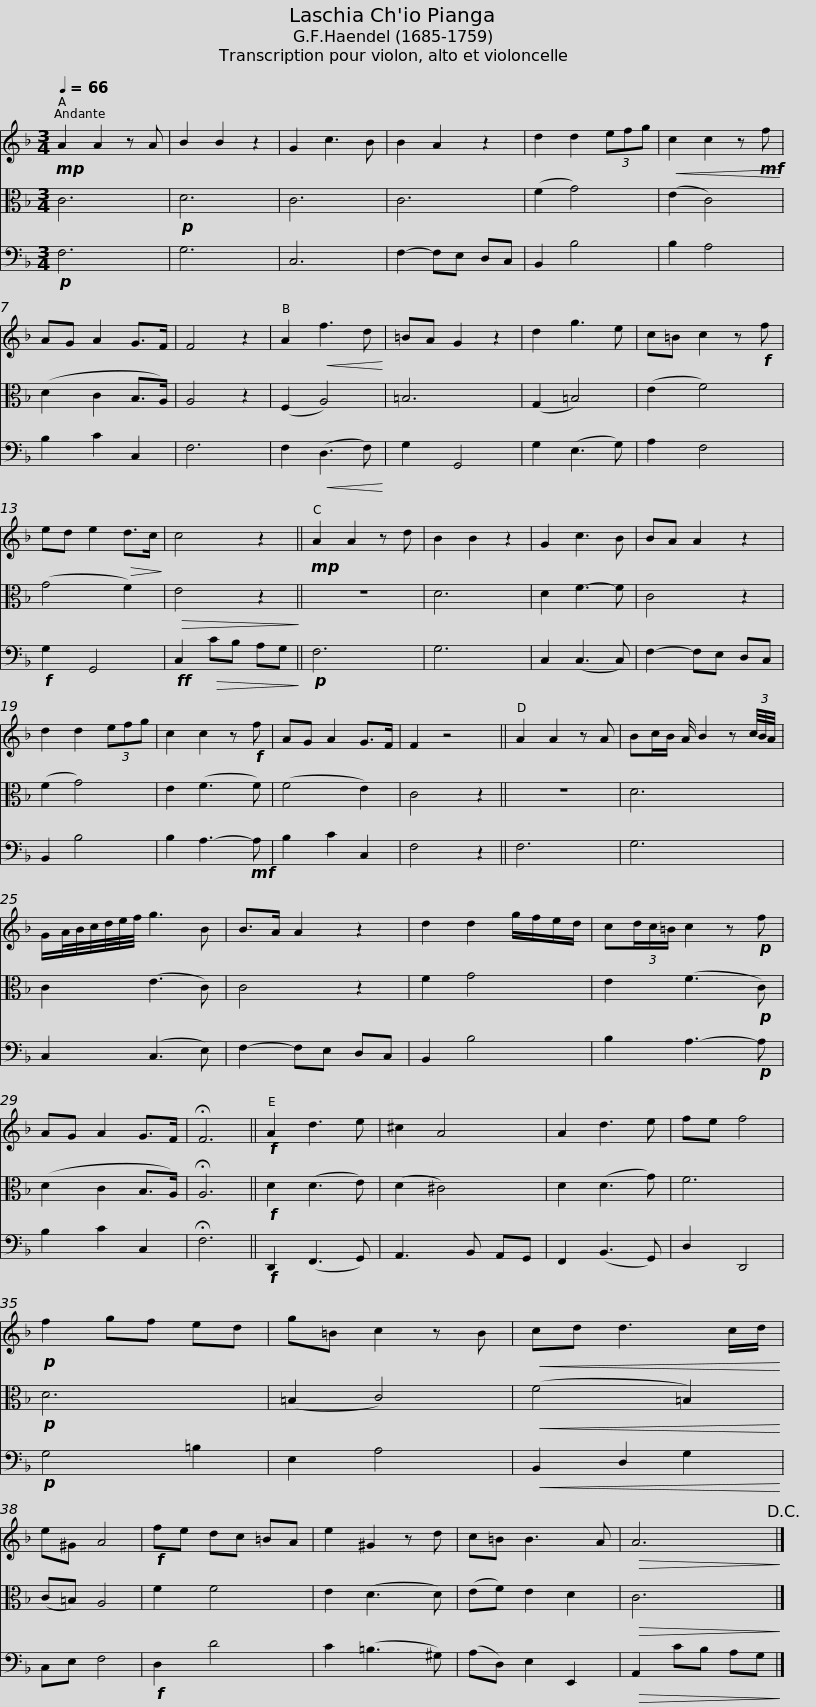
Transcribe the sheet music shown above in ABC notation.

X:1
%%score 1 2 3
L:1/8
Q:1/4=66
M:3/4
I:linebreak $
K:F
V:1 treble
V:2 alto
V:3 bass
V:1
!mp! A2 A2 z A | B2 B2 z2 | G2 c3 B | B2 A2 z2 | d2 d2 (3efg | %5
!<(! c2 c2 z!mf! f!<)! | AG A2 G>F | F4 z2 |$ A2!<(! f3 d!<)! | =BA G2 z2 | %10
 d2 g3 e | c=B c2 z!f! f | ed e2!>(! d>c!>)! | c4 z2 ||$!mp! A2 A2 z d | %15
 B2 B2 z2 | G2 c3 B | BA A2 z2 | d2 d2 (3efg | c2 c2 z!f! f | %20
 AG A2 G>F | F2 z4 || A2 A2 z A |$ Bc/B/ A/ B2 z (3c/4B/4A/4 | G/A/4B/4c/4d/4e/4f/4 g3 B | %25
 B>A A2 z2 |$ d2 d2 g/f/e/d/ | c(3d/c/=B/ c2 z!p! f | AG A2 G>F | !fermata!F6 ||$ %30
!f! A2 d3 e | ^c2 A4 | A2 d3 e | fe f4 |!p! f2 gf ed | %35
 g=B c2 z B |$!<(! cd d3 c/d/!<)! | e^G A4 |!f! fe dc =BA | e2 ^G2 z d | %40
 c=B B3 A |!>(! A6!>)!!D.C.! |] %42
V:2
 C6 |!p! D6 | C6 | C6 | (F2 G4) | %5
 (E2 C4) | (D2 C2 B,>A,) | A,4 z2 |$ (F,2 A,4) | =B,6 | %10
 (G,2 =B,4) | (E2 F4) | (G4 F2) |!>(! E4 z2!>)! ||$ z6 | %15
 D6 | D2 F3- F | C4 z2 | (F2 G4) | E2 (F3 F) | %20
 (F4 E2) | C4 z2 || z6 |$ D6 | C2 (E3 C) | %25
 C4 z2 |$ F2 G4 | E2 (F3!p! C) | (D2 C2 B,>A,) | !fermata!A,6 ||$ %30
!f! D2 (D3 E) | (D2 ^C4) | D2 (D3 G) | F6 |!p! D6 | %35
 (=B,2 C4) |$!<(! (F4 =B,2)!<)! | (C=B,) A,4 | F2 F4 | E2 (D3 D) | %40
 (EF) E2 D2 |!>(! C6!>)! |] %42
V:3
!p! F,6 | G,6 | C,6 | F,2- F,E, D,C, | B,,2 B,4 | %5
 B,2 A,4 | B,2 C2 C,2 | F,6 |$ F,2!<(! (D,3 F,)!<)! | G,2 G,,4 | %10
 G,2 (E,3 G,) | A,2 F,4 |!f! G,2 G,,4 |!ff! C,2!>(! CB, A,G,!>)! ||$!p! F,6 | %15
 G,6 | C,2 (C,3 C,) | F,2- F,E, D,C, | B,,2 B,4 | B,2 A,3-!mf! A, | %20
 B,2 C2 C,2 | F,4 z2 || F,6 |$ G,6 | C,2 (C,3 E,) | %25
 F,2- F,E, D,C, |$ B,,2 B,4 | B,2 A,3-!p! A, | B,2 C2 C,2 | !fermata!F,6 ||$ %30
!f! D,,2 (F,,3 G,,) | A,,3 B,, A,,G,, | F,,2 (B,,3 G,,) | D,2 D,,4 |!p! G,4 =B,2 | %35
 E,2 A,4 |$!<(! B,,2 D,2 G,2!<)! | C,E, F,4 |!f! D,2 D4 | C2 (=B,3 ^G,) | %40
 (A,D,) E,2 E,,2 |!>(! A,,2 CB, A,G,!>)! |] %42
